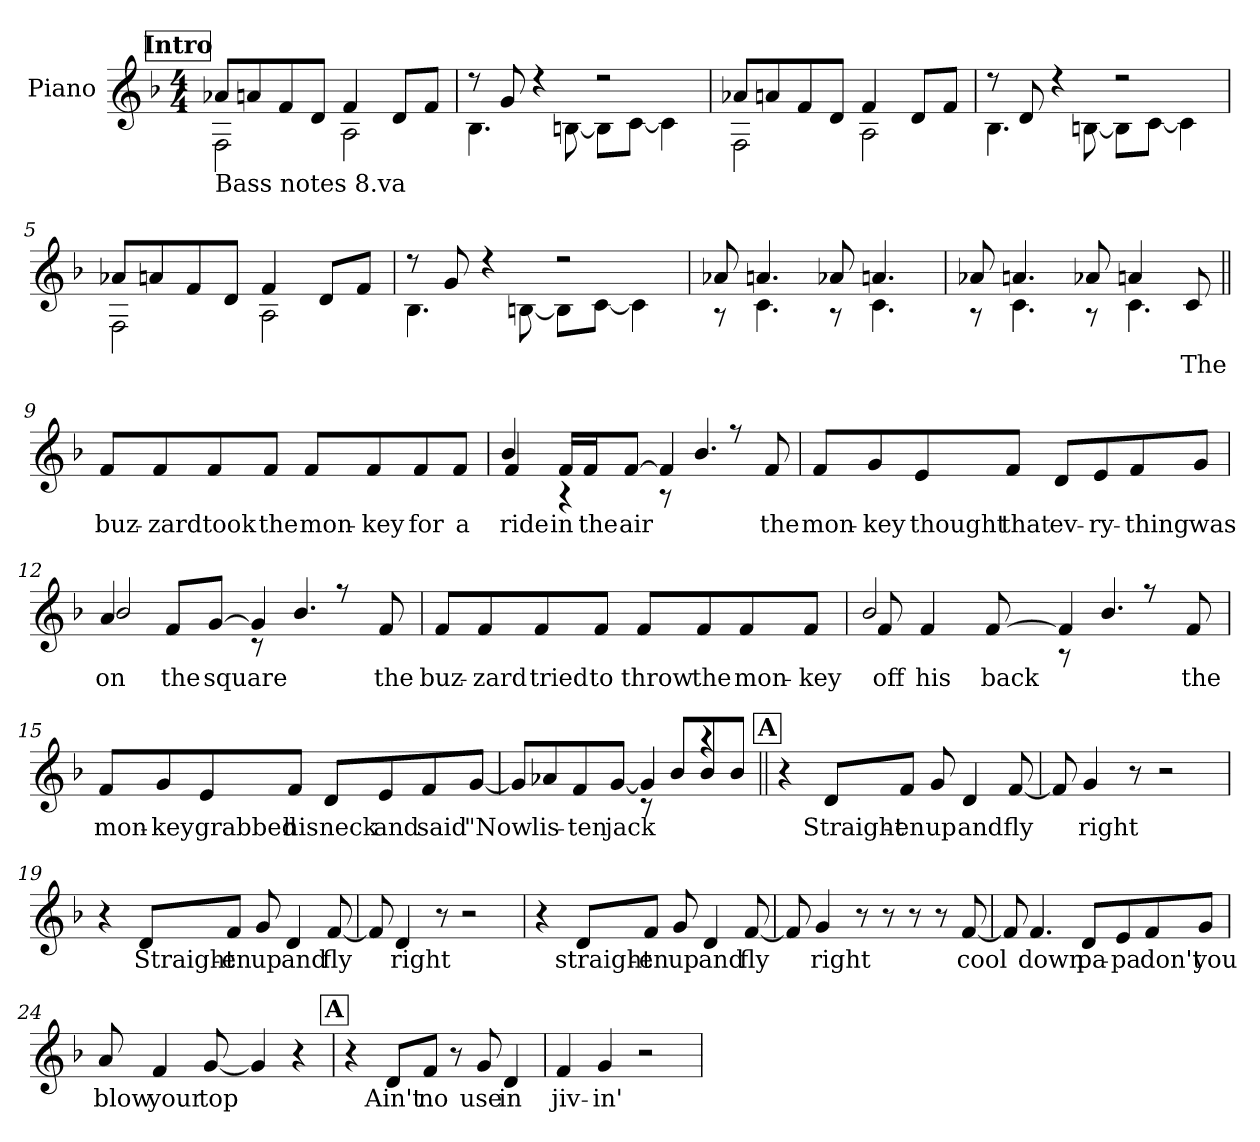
**kern	**text
*part1	*part1
*staff1	*staff1
*I"Piano	*
*I'Pno.	*
*clefG2	*
*k[b-]	*
*M4/4	*
!!LO:REH:place=s1:a:fs=14:t=Intro
=1	=1
*^	*
!LO:TX:b:t=Bass notes 8.va	!	!
8a-X/L	2F\	.
8an/	.	.
8f/	.	.
8d/J	.	.
4f/	2A\	.
8d/L	.	.
8f/J	.	.
=2	=2	=2
8r	4.B-\	.
8g/	.	.
4r	.	.
.	[8Bn\	.
2r	8B\L]	.
.	[8c!\J	.
.	4c\]	.
=3	=3	=3
8a-X/L	2F\	.
8an/	.	.
8f/	.	.
8d/J	.	.
4f/	2A\	.
8d/L	.	.
8f/J	.	.
=4	=4	=4
8r	4.B-\	.
8d/	.	.
4r	.	.
.	[8Bn\	.
2r	8B\L]	.
.	[8c!\J	.
.	4c\]	.
!!LO:LB:g=z	!!
=5	=5	=5
8a-X/L	2F\	.
8an/	.	.
8f/	.	.
8d/J	.	.
4f/	2A\	.
8d/L	.	.
8f/J	.	.
=6	=6	=6
8r	4.B-\	.
8g/	.	.
4r	.	.
.	[8Bn\	.
2r	8B\L]	.
.	[8c!\J	.
.	4c\]	.
=7	=7	=7
8a-X/	8r	.
4.an/	4.c\	.
8a-X/	8r	.
4.an/	4.c\	.
=8	=8	=8
8a-X/	8r	.
4.an/	4.c\	.
8a-X/	8r	.
4an/	4.c\	.
!	!	!LO:LY:b
8c/	.	The
*v	*v	*
!!LO:LB:g=z
=9||	=9||
!	!LO:LY:b
8f/L	buz-
!	!LO:LY:b
8f/	-zard
!	!LO:LY:b
8f/	took
!	!LO:LY:b
8f/J	the
!	!LO:LY:b
8f/L	mon-
!	!LO:LY:b
8f/	-key
!	!LO:LY:b
8f/	for
!	!LO:LY:b
8f/J	a
=10	=10
!	!LO:LY:b
*^	*
4f/	4b-/	ride
!	!	!LO:LY:b
16f/LL	4r	in
!	!	!LO:LY:b
16f/J	.	the
!	!	!LO:LY:b
[8f/J	.	air
4f/]	8r	.
.	4.b-/	.
8r	.	.
!	!	!LO:LY:b
8f/	.	the
*v	*v	*
=11	=11
!	!LO:LY:b
8f/L	mon-
!	!LO:LY:b
8g/	-key
!	!LO:LY:b
8e/	thought
!	!LO:LY:b
8f/J	that
!	!LO:LY:b
8d/L	ev-
!	!LO:LY:b
8e/	-ry-
!	!LO:LY:b
8f/	-thing
!	!LO:LY:b
8g/J	was
!!LO:LB:g=z
=12	=12
!	!LO:LY:b
*^	*
4a/	2b-/	on
!	!	!LO:LY:b
8f/L	.	the
!	!	!LO:LY:b
[8g/J	.	square
4g/]	8r	.
.	4.b-/	.
8r	.	.
!	!	!LO:LY:b
8f/	.	the
*v	*v	*
=13	=13
!	!LO:LY:b
8f/L	buz-
!	!LO:LY:b
8f/	-zard
!	!LO:LY:b
8f/	tried
!	!LO:LY:b
8f/J	to
!	!LO:LY:b
8f/L	throw
!	!LO:LY:b
8f/	the
!	!LO:LY:b
8f/	mon-
!	!LO:LY:b
8f/J	-key
=14	=14
!	!LO:LY:b
*^	*
8f/	2b-/	off
!	!	!LO:LY:b
4f/	.	his
!	!	!LO:LY:b
[8f/	.	back
4f/]	8r	.
.	4.b-/	.
8r	.	.
!	!	!LO:LY:b
8f/	.	the
*v	*v	*
!!LO:LB:g=z
=15	=15
!	!LO:LY:b
8f/L	mon-
!	!LO:LY:b
8g/	-key
!	!LO:LY:b
8e/	grabbed
!	!LO:LY:b
8f/J	his
!	!LO:LY:b
8d/L	neck
!	!LO:LY:b
8e/	and
!	!LO:LY:b
8f/	said
!	!LO:LY:b
[8g/J	"Now
=16	=16
*^	*
8g/L]	2ryy	.
!	!	!LO:LY:b
8a-X/	.	lis-
!	!	!LO:LY:b
8f/	.	-ten
!	!	!LO:LY:b
[8g/J	.	jack
4g/]	8r	.
.	8b-/L	.
4r	8b-/	.
.	8b-/J	.
*v	*v	*
!!LO:LB:g=z
!!LO:REH:place=s1:a:fs=14:t=A
=17||	=17||
4r	.
!	!LO:LY:b
8d/L	Straight-
!	!LO:LY:b
8f/J	-en
!	!LO:LY:b
8g/	up
!	!LO:LY:b
4d/	and
!	!LO:LY:b
[8f/	fly
=18	=18
8f/]	.
!	!LO:LY:b
4g/	right
8r	.
2r	.
=19	=19
4r	.
!	!LO:LY:b
8d/L	Straight-
!	!LO:LY:b
8f/J	-en
!	!LO:LY:b
8g/	up
!	!LO:LY:b
4d/	and
!	!LO:LY:b
[8f/	fly
=20	=20
8f/]	.
!	!LO:LY:b
4d/	right
8r	.
2r	.
!!LO:LB:g=z
=21	=21
4r	.
!	!LO:LY:b
8d/L	straight-
!	!LO:LY:b
8f/J	-en
!	!LO:LY:b
8g/	up
!	!LO:LY:b
4d/	and
!	!LO:LY:b
[8f/	fly
=22	=22
8f/]	.
!	!LO:LY:b
4g/	right
8r	.
8r	.
8r	.
8r	.
!	!LO:LY:b
[8f/	cool
=23	=23
8f/]	.
!	!LO:LY:b
4.f/	down
!	!LO:LY:b
8d/L	pa-
!	!LO:LY:b
8e/	-pa
!	!LO:LY:b
8f/	don't
!	!LO:LY:b
8g/J	you
=24	=24
!	!LO:LY:b
8a/	blow
!	!LO:LY:b
4f/	your
!	!LO:LY:b
[8g/	top
4g/]	.
4r	.
!!LO:LB:g=z
!!LO:REH:place=s1:a:fs=14:t=A
=25	=25
4r	.
!	!LO:LY:b
8d/L	Ain't
!	!LO:LY:b
8f/J	no
8r	.
!	!LO:LY:b
8g/	use
!	!LO:LY:b
4d/	in
=26	=26
!	!LO:LY:b
4f/	jiv-
!	!LO:LY:b
4g/	-in'
2r	.
=	=
*-	*-
